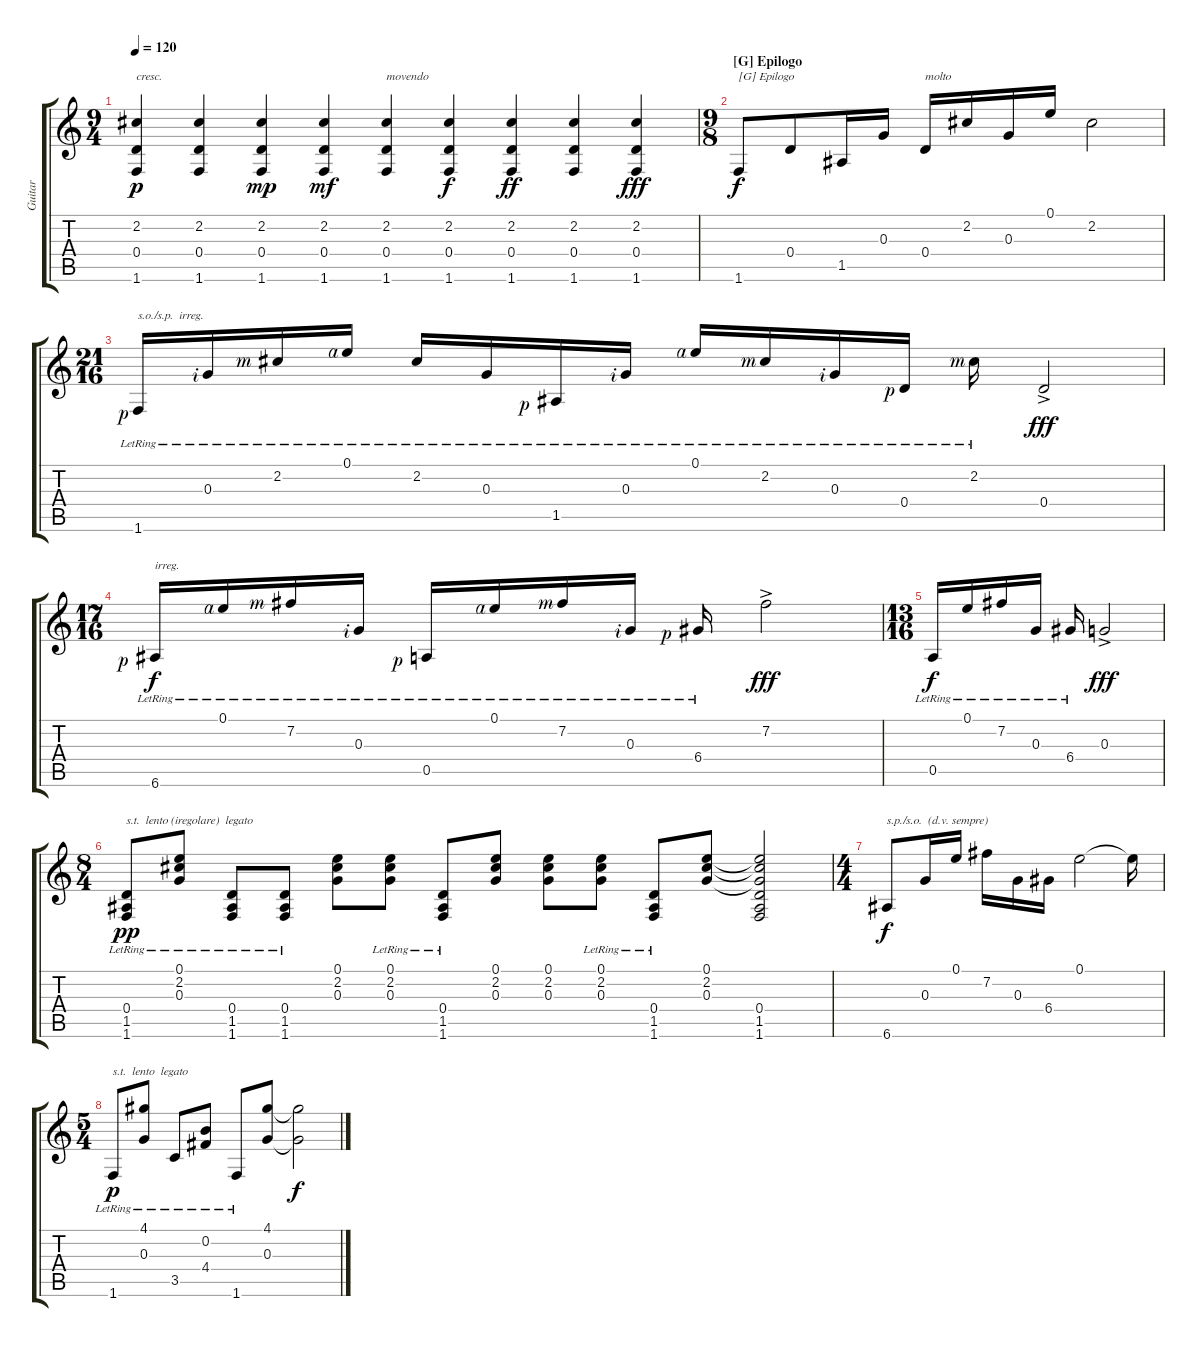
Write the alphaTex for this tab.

\track ("Guitar" "Guitar") {instrument acousticguitarnylon}
\staff {score tabs}
\tuning (E4 B3 G3 D3 A2 E2) {hide}
\ts (9 4)
\tempo 120
\clef g2
\ks c
(2.2 0.4 1.6).4{txt "cresc." dy p} (2.2 0.4 1.6).4 (2.2 0.4 1.6).4{dy mp} (2.2 0.4 1.6).4{dy mf} (2.2 0.4 1.6).4{txt "movendo"} (2.2 0.4 1.6).4{dy f} (2.2 0.4 1.6).4{dy ff} (2.2 0.4 1.6).4 (2.2 0.4 1.6).4{dy fff} |
\ts (9 8)
\section ("" "[G] Epilogo")
1.6.8{txt "[G] Epilogo" dy f} 0.4.8 1.5.16 0.3.16 0.4.16{txt "molto"} 2.2.16 0.3.16 0.1.16 2.2.2 |
\ts (21 16)
1.6{lr rf 1}.16{txt "s.o./s.p.  irreg."} 0.3{lr rf 2}.16 2.2{lr rf 3}.16 0.1{lr rf 4}.16 2.2{lr}.16 0.3{lr}.16 1.5{lr rf 1}.16 0.3{lr rf 2}.16 0.1{lr rf 4}.16 2.2{lr rf 3}.16 0.3{lr rf 2}.16 0.4{lr rf 1}.16 2.2{lr rf 3}.16 0.4{ac}.2{dy fff} |
\ts (17 16)
6.6{lr rf 1}.16{txt "irreg." dy f} 0.1{lr rf 4}.16 7.2{lr rf 3}.16 0.3{lr rf 2}.16 0.5{lr rf 1}.16 0.1{lr rf 4}.16 7.2{lr rf 3}.16 0.3{lr rf 2}.16 6.4{lr rf 1}.16 7.2{ac}.2{dy fff} |
\ts (13 16)
0.5{lr}.16{dy f} 0.1{lr}.16 7.2{lr}.16 0.3{lr}.16 6.4{lr}.16 0.3{ac}.2{dy fff} |
\ts (8 4)
(0.4{lr} 1.5{lr} 1.6{lr}).8{txt "s.t.  lento (iregolare)  legato" dy pp} (0.1{lr} 2.2{lr} 0.3{lr}).8 (0.4{lr} 1.5{lr} 1.6{lr}).8 (0.4{lr} 1.5{lr} 1.6{lr}).8 (0.1 2.2 0.3).8 (0.1{lr} 2.2{lr} 0.3{lr}).8 (0.4{lr} 1.5{lr} 1.6{lr}).8 (0.1 2.2 0.3).8 (0.1 2.2 0.3).8 (0.1{lr} 2.2{lr} 0.3{lr}).8 (0.4{lr} 1.5{lr} 1.6{lr}).8 (0.1 2.2 0.3).8 (0.1{t} 2.2{t} 0.3{t} 0.4 1.5 1.6).2 |
\ts (4 4)
6.6.8{txt "s.p./s.o.  (d.v. sempre)" dy f} 0.3.16 0.1.16 7.2.16 0.3.16 6.4.16 0.1.2 0.1{t}.16 |
\ts (5 4)
1.6{lr}.8{txt "s.t.  lento  legato" dy p} (4.1{lr} 0.3{lr}).8 3.5{lr}.8 (0.2{lr} 4.4{lr}).8 1.6{lr}.8 (4.1 0.3).8 (4.1{t} 0.3{t}).2{dy f}
